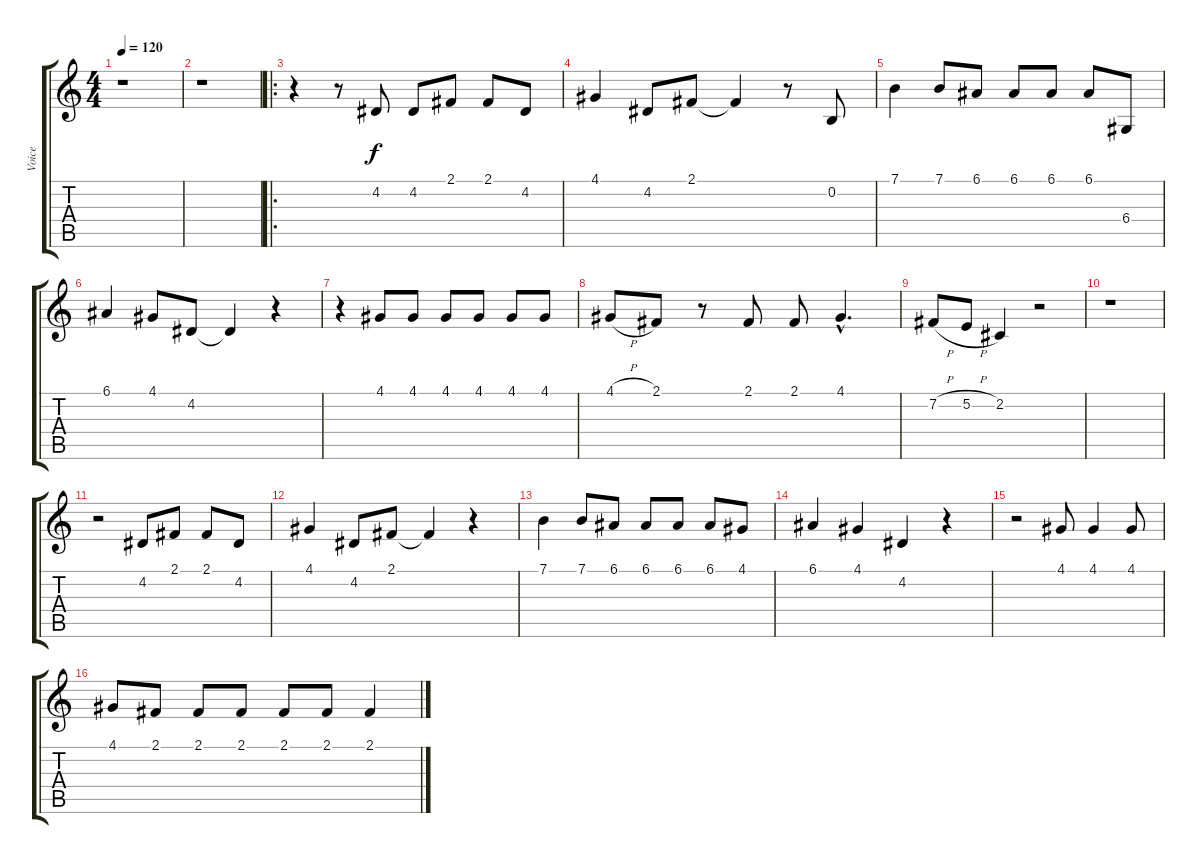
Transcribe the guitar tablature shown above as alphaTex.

\track ("Voice" "Voice") {instrument lead2sawtooth}
\staff {score tabs}
\tuning (E4 B3 G3 D3 A2 E2) {hide}
\ts (4 4)
\tempo 120
\clef g2
\ks c
r.1{dy f instrument lead2sawtooth} |
r.1 |
\ro
r.4 r.8 4.2.8 4.2.8 2.1.8 2.1.8 4.2.8 |
4.1.4 4.2.8 2.1.8 2.1{t}.4 r.8 0.2.8 |
7.1.4 7.1.8 6.1.8 6.1.8 6.1.8 6.1.8 6.4.8 |
6.1.4 4.1.8 4.2.8 4.2{t}.4 r.4 |
r.4 4.1.8 4.1.8 4.1.8 4.1.8 4.1.8 4.1.8 |
4.1{h}.8 2.1.8 r.8 2.1.8 2.1.8 4.1{hac}.4{d} |
7.2{h}.8 5.2{h}.8 2.2.4 r.2 |
r.1 |
r.2 4.2.8 2.1.8 2.1.8 4.2.8 |
4.1.4 4.2.8 2.1.8 2.1{t}.4 r.4 |
7.1.4 7.1.8 6.1.8 6.1.8 6.1.8 6.1.8 4.1.8 |
6.1.4 4.1.4 4.2.4 r.4 |
r.2 4.1.8 4.1.4 4.1.8 |
4.1.8 2.1.8 2.1.8 2.1.8 2.1.8 2.1.8 2.1.4
